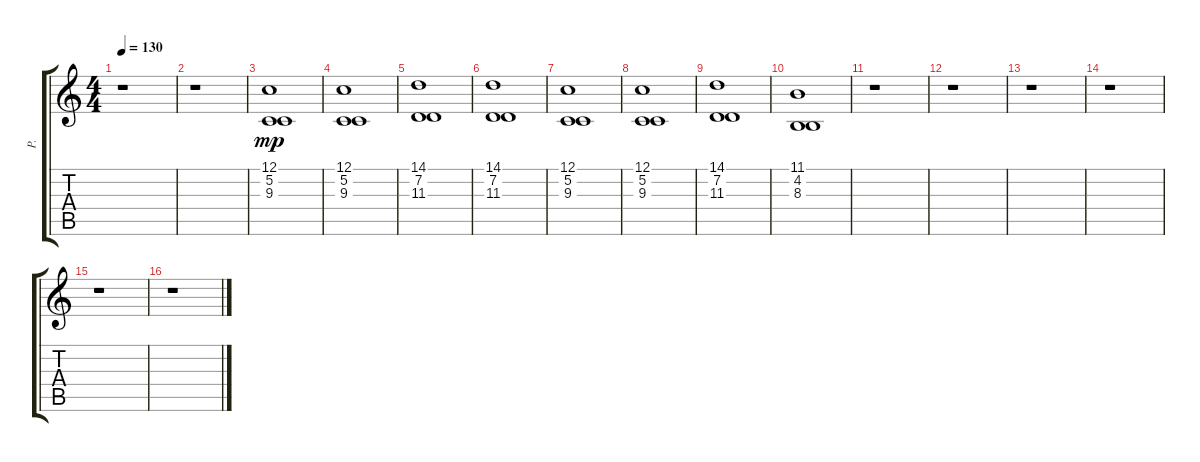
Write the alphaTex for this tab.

\track ("        P. Lof (organ)" "        P.") {instrument churchorgan}
\staff {score tabs}
\tuning (C4 G3 Eb3 Bb2 F2 C2) {hide}
\ts (4 4)
\tempo 130
\clef g2
\ks c
r.1{dy f} |
r.1 |
(12.1 5.2 9.3).1{dy mp} |
(12.1 5.2 9.3).1 |
(14.1 7.2 11.3).1 |
(14.1 7.2 11.3).1 |
(12.1 5.2 9.3).1 |
(12.1 5.2 9.3).1 |
(14.1 7.2 11.3).1 |
(11.1 4.2 8.3).1 |
r.1 |
r.1 |
r.1 |
r.1 |
r.1 |
r.1
